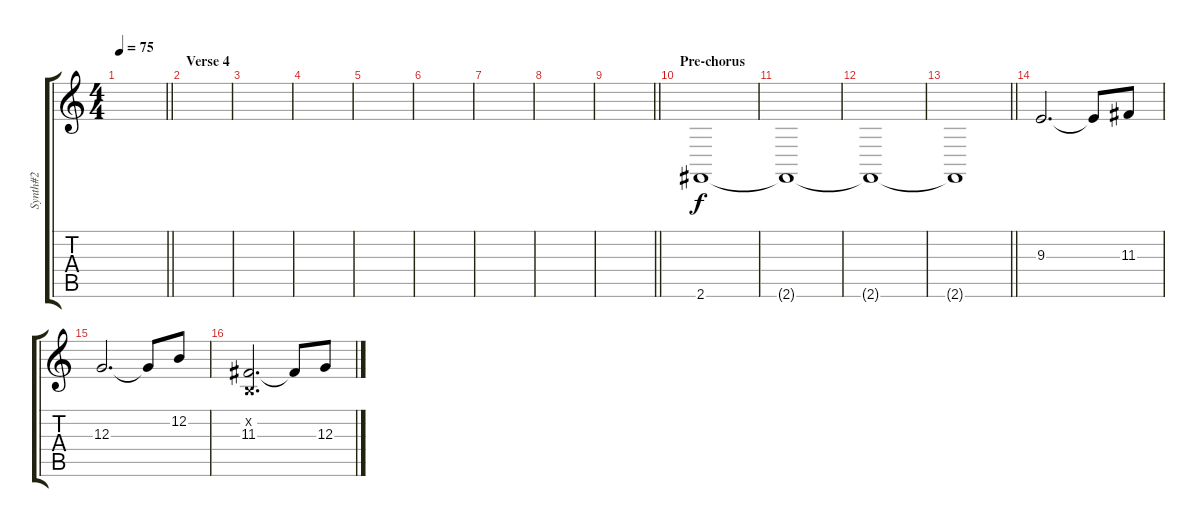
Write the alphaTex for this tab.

\track ("Synth#2" "Synth#2") {instrument pad8sweep}
\staff {score tabs}
\tuning (E4 B3 G3 D3 A2 E2) {hide}
\ts (4 4)
\tempo 75
\clef g2
\barLineRight lightlight
\ks c
|
\section ("" "Verse 4")
|
|
|
|
|
|
|
\barLineRight lightlight
|
\section ("" "Pre-chorus")
2.6.1 |
2.6{t}.1 |
2.6{t}.1 |
\barLineRight lightlight
2.6{t}.1 |
9.3.2{d} 9.3{t}.8 11.3.8 |
12.3.2{d} 12.3{t}.8 12.2.8 |
(0.2{x} 11.3).2{d} 11.3{t}.8 12.3.8
